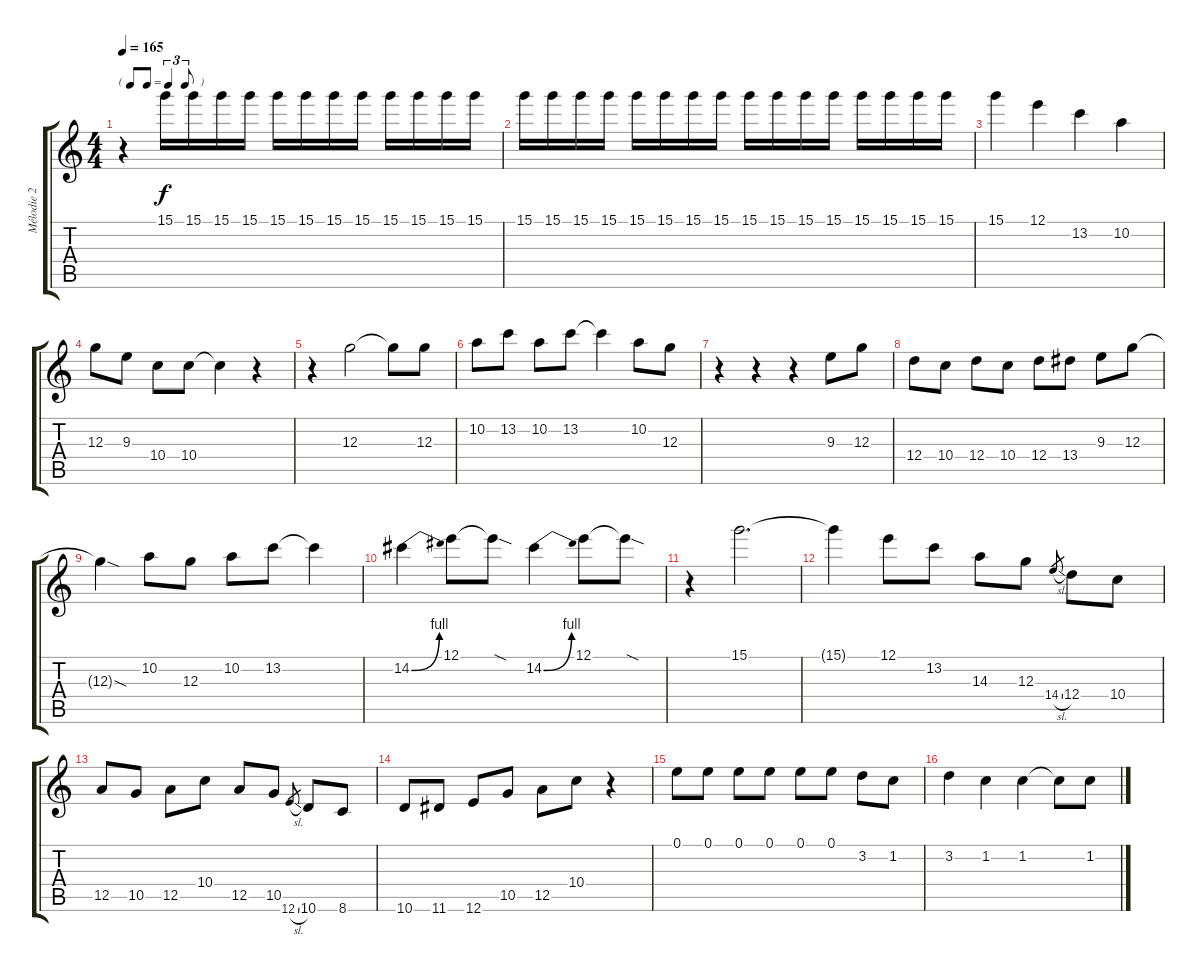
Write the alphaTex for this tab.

\track ("Mélodie 2" "Mélodie 2") {mute instrument acousticguitarsteel}
\staff {score tabs}
\tuning (E4 B3 G3 D3 A2 E2) {hide}
\ts (4 4)
\tf triplet8th
\tempo 165
\clef g2
\ks c
r.4{dy f} 15.1.16 15.1.16 15.1.16 15.1.16 15.1.16 15.1.16 15.1.16 15.1.16 15.1.16 15.1.16 15.1.16 15.1.16 |
15.1.16 15.1.16 15.1.16 15.1.16 15.1.16 15.1.16 15.1.16 15.1.16 15.1.16 15.1.16 15.1.16 15.1.16 15.1.16 15.1.16 15.1.16 15.1.16 |
15.1.4 12.1.4 13.2.4 10.2.4 |
12.3.8 9.3.8 10.4.8 10.4.8 10.4{t}.4 r.4 |
r.4 12.3.2 12.3{t}.8 12.3.8 |
10.2.8 13.2.8 10.2.8 13.2.8 13.2{t}.4 10.2.8 12.3.8 |
r.4 r.4 r.4 9.3.8 12.3.8 |
12.4.8 10.4.8 12.4.8 10.4.8 12.4.8 13.4.8 9.3.8 12.3.8 |
12.3{sod t}.4 10.2.8 12.3.8 10.2.8 13.2.8 13.2{t}.4 |
14.2{be (bend 0 0 60 4)}.4 12.1.8 12.1{sod t}.8 14.2{be (bend 0 0 60 4)}.4 12.1.8 12.1{sod t}.8 |
r.4 15.1.2{d} |
15.1{t}.4 12.1.8 13.2.8 14.3.8 12.3.8 14.4{sl}.8{gr} 12.4.8 10.4.8 |
12.5.8 10.5.8 12.5.8 10.4.8 12.5.8 10.5.8 12.6{sl}.8{gr} 10.6.8 8.6.8 |
10.6.8 11.6.8 12.6.8 10.5.8 12.5.8 10.4.8 r.4 |
0.1.8 0.1.8 0.1.8 0.1.8 0.1.8 0.1.8 3.2.8 1.2.8 |
3.2.4 1.2.4 1.2.4 1.2{t}.8 1.2.8
